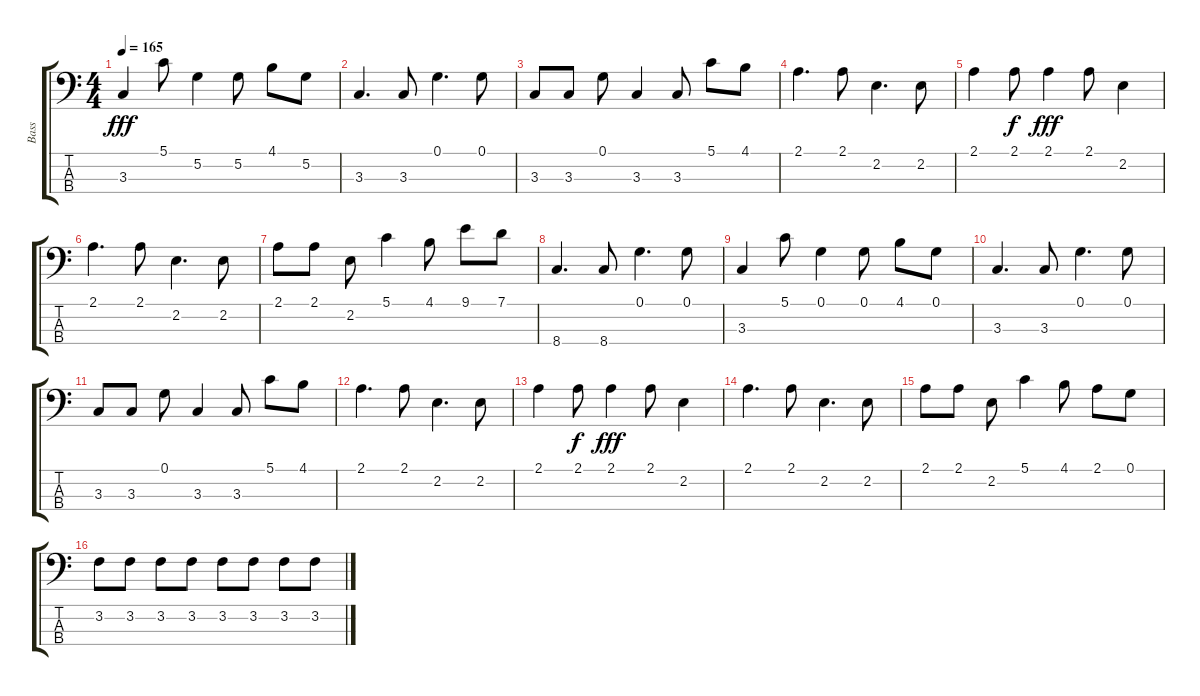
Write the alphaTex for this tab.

\track ("Bass" "Bass") {instrument acousticbass}
\staff {score tabs}
\tuning (G2 D2 A1 E1) {hide}
\ts (4 4)
\tempo 165
\clef f4
\ks c
3.3.4{dy fff} 5.1.8 5.2.4 5.2.8 4.1.8 5.2.8 |
3.3.4{d} 3.3.8 0.1.4{d} 0.1.8 |
3.3.8 3.3.8 0.1.8 3.3.4 3.3.8 5.1.8 4.1.8 |
2.1.4{d} 2.1.8 2.2.4{d} 2.2.8 |
2.1.4 2.1.8{dy f} 2.1.4{dy fff} 2.1.8 2.2.4 |
2.1.4{d} 2.1.8 2.2.4{d} 2.2.8 |
2.1.8 2.1.8 2.2.8 5.1.4 4.1.8 9.1.8 7.1.8 |
8.4.4{d} 8.4.8 0.1.4{d} 0.1.8 |
3.3.4 5.1.8 0.1.4 0.1.8 4.1.8 0.1.8 |
3.3.4{d} 3.3.8 0.1.4{d} 0.1.8 |
3.3.8 3.3.8 0.1.8 3.3.4 3.3.8 5.1.8 4.1.8 |
2.1.4{d} 2.1.8 2.2.4{d} 2.2.8 |
2.1.4 2.1.8{dy f} 2.1.4{dy fff} 2.1.8 2.2.4 |
2.1.4{d} 2.1.8 2.2.4{d} 2.2.8 |
2.1.8 2.1.8 2.2.8 5.1.4 4.1.8 2.1.8 0.1.8 |
3.2.8 3.2.8 3.2.8 3.2.8 3.2.8 3.2.8 3.2.8 3.2.8
